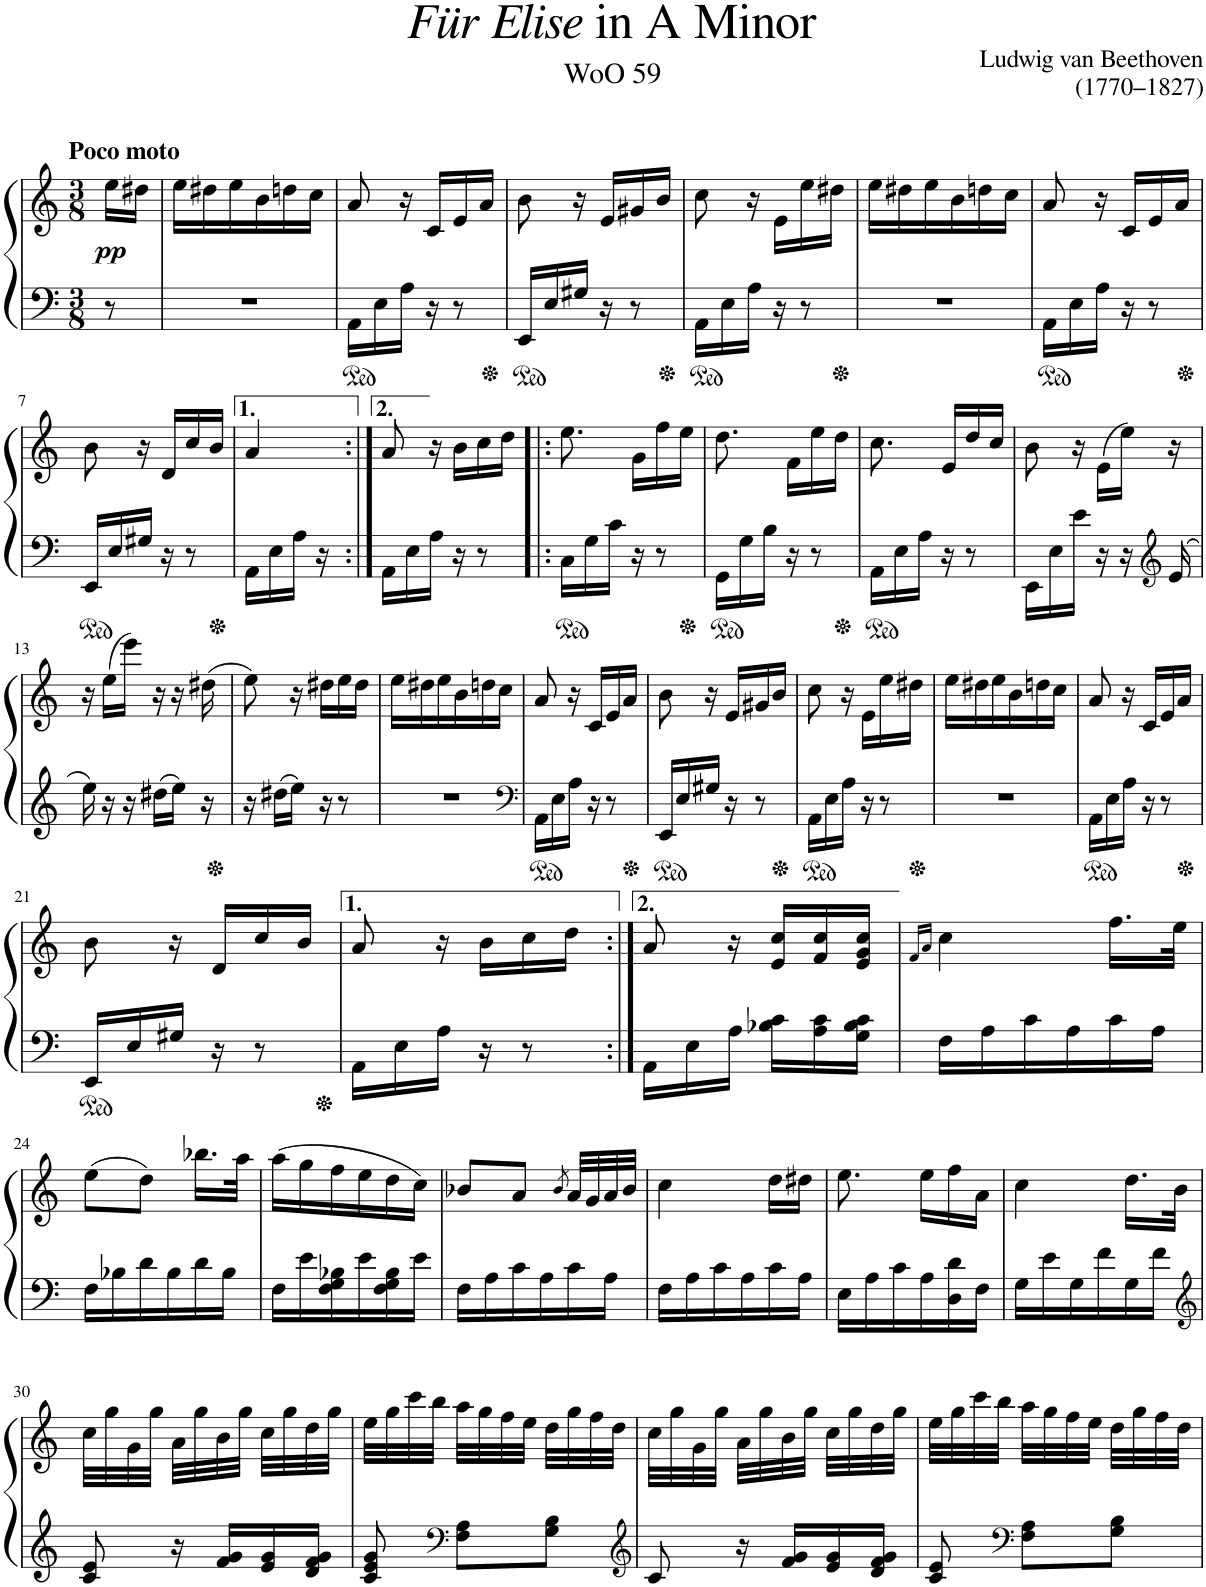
**kern	**kern	**dynam
*part1	*part1	*part1
*staff2	*staff1	*staff1/2
*I"Piano	*	*
*I'Pno.	*	*
*clefF4	*clefG2	*
*k[]	*k[]	*
*M3/8	*M3/8	*
=	=	=
!	!LO:TX:a:B:t=Poco moto	!
!	!	!LO:DY:b
8r	16ee\LL	pp
.	16dd#X\JJ	.
=1	=1	=1
4.r	16ee\LL	.
.	16dd#X\	.
.	16ee\	.
.	16b\	.
.	16ddn\	.
.	16cc\JJ	.
=2	=2	=2
16AA\LL	8a/	.
16E\	.	.
16A\JJ	16r	.
16r	16c/LL	.
8r	16e/	.
.	16a/JJ	.
=3	=3	=3
16EE/LL	8b\	.
16E/	.	.
16G#X/JJ	16r	.
16r	16e/LL	.
8r	16g#X/	.
.	16b/JJ	.
=4	=4	=4
16AA\LL	8cc\	.
16E\	.	.
16A\JJ	16r	.
16r	16e\LL	.
8r	16ee\	.
.	16dd#X\JJ	.
=5	=5	=5
4.r	16ee\LL	.
.	16dd#X\	.
.	16ee\	.
.	16b\	.
.	16ddn\	.
.	16cc\JJ	.
=6	=6	=6
16AA\LL	8a/	.
16E\	.	.
16A\JJ	16r	.
16r	16c/LL	.
8r	16e/	.
.	16a/JJ	.
!!LO:LB:g=z
=7	=7	=7
16EE/LL	8b\	.
16E/	.	.
16G#X/JJ	16r	.
16r	16d/LL	.
8r	16cc/	.
.	16b/JJ	.
=8	=8	=8
16AA\LL	4a/	.
16E\	.	.
16A\JJ	.	.
16r	.	.
=8:|!	=8:|!	=8:|!
16AA\LL	8a/	.
16E\	.	.
16A\JJ	16r	.
16r	16b\LL	.
8r	16cc\	.
.	16dd\JJ	.
=9!|:	=9!|:	=9!|:
16C\LL	8.ee\	.
16G\	.	.
16c\JJ	.	.
16r	16g\LL	.
8r	16ff\	.
.	16ee\JJ	.
=10	=10	=10
16GG\LL	8.dd\	.
16G\	.	.
16B\JJ	.	.
16r	16f\LL	.
8r	16ee\	.
.	16dd\JJ	.
=11	=11	=11
16AA\LL	8.cc\	.
16E\	.	.
16A\JJ	.	.
16r	16e/LL	.
8r	16dd/	.
.	16cc/JJ	.
=12	=12	=12
16EE\LL	8b\	.
16E\	.	.
16e\JJ	16r	.
16r	(16e\LL	.
16r	16ee\JJ)	.
*clefG2	*	*
16e/	16r	.
!!LO:LB:g=z
=13	=13	=13
16ee\	16r	.
16r	(16ee\LL	.
16r	16eee\JJ)	.
16dd#X\LL	16r	.
16ee\JJ	16r	.
16r	(16dd#X\	.
=14	=14	=14
16r	8ee\)	.
16dd#X\LL	.	.
16ee\JJ	16r	.
16r	16dd#X\LL	.
8r	16ee\	.
.	16dd#\JJ	.
=15	=15	=15
4.r	16ee\LL	.
.	16dd#X\	.
.	16ee\	.
.	16b\	.
.	16ddn\	.
.	16cc\JJ	.
=16	=16	=16
*clefF4	*	*
16AA\LL	8a/	.
16E\	.	.
16A\JJ	16r	.
16r	16c/LL	.
8r	16e/	.
.	16a/JJ	.
=17	=17	=17
16EE/LL	8b\	.
16E/	.	.
16G#X/JJ	16r	.
16r	16e/LL	.
8r	16g#X/	.
.	16b/JJ	.
=18	=18	=18
16AA\LL	8cc\	.
16E\	.	.
16A\JJ	16r	.
16r	16e\LL	.
8r	16ee\	.
.	16dd#X\JJ	.
=19	=19	=19
4.r	16ee\LL	.
.	16dd#X\	.
.	16ee\	.
.	16b\	.
.	16ddn\	.
.	16cc\JJ	.
=20	=20	=20
16AA\LL	8a/	.
16E\	.	.
16A\JJ	16r	.
16r	16c/LL	.
8r	16e/	.
.	16a/JJ	.
!!LO:LB:g=z
=21	=21	=21
16EE/LL	8b\	.
16E/	.	.
16G#X/JJ	16r	.
16r	16d/LL	.
8r	16cc/	.
.	16b/JJ	.
=22	=22	=22
16AA\LL	8a/	.
16E\	.	.
16A\JJ	16r	.
16r	16b\LL	.
8r	16cc\	.
.	16dd\JJ	.
=22:|!	=22:|!	=22:|!
16AA\LL	8a/	.
16E\	.	.
16A\JJ	16r	.
16B-X\ 16c\LL	16e/ 16cc/LL	.
16A\ 16c\	16f/ 16cc/	.
16G\ 16B-\ 16c\JJ	16e/ 16g/ 16cc/JJ	.
=23	=23	=23
.	16qf/LL	.
.	16qa/JJ	.
16F\LL	4cc\	.
16A\	.	.
16c\	.	.
16A\	.	.
16c\	16.ff\LL	.
16A\JJ	.	.
.	32ee\JJk	.
!!LO:LB:g=z
=24	=24	=24
16F\LL	(8ee\L	.
16B-X\	.	.
16d\	8dd\J)	.
16B-\	.	.
16d\	16.bb-X\LL	.
16B-\JJ	.	.
.	32aa\JJk	.
=25	=25	=25
16F\LL	(16aa\LL	.
16e\	16gg\	.
16F\ 16G\ 16B-X\	16ff\	.
16e\	16ee\	.
16F\ 16G\ 16B-\	16dd\	.
16e\JJ	16cc\JJ)	.
=26	=26	=26
16F\LL	8b-X/L	.
16A\	.	.
16c\	8a/J	.
16A\	.	.
.	8qb-/	.
16c\	32a/LLL	.
.	32g/	.
16A\JJ	32a/	.
.	32b-/JJJ	.
=27	=27	=27
16F\LL	4cc\	.
16A\	.	.
16c\	.	.
16A\	.	.
16c\	16dd\LL	.
16A\JJ	16dd#X\JJ	.
=28	=28	=28
16E\LL	8.ee\	.
16A\	.	.
16c\	.	.
16A\	16ee\LL	.
16D\ 16d\	16ff\	.
16F\JJ	16a\JJ	.
=29	=29	=29
16G\LL	4cc\	.
16e\	.	.
16G\	.	.
16f\	.	.
16G\	16.dd\LL	.
16f\JJ	.	.
.	32b\JJk	.
!!LO:LB:g=z
=30	=30	=30
*clefG2	*	*
8c/ 8e/	32cc\LLL	.
.	32gg\	.
.	32g\	.
.	32gg\JJJ	.
16r	32a\LLL	.
.	32gg\	.
16f/ 16g/LL	32b\	.
.	32gg\JJJ	.
16e/ 16g/	32cc\LLL	.
.	32gg\	.
16d/ 16f/ 16g/JJ	32dd\	.
.	32gg\JJJ	.
=31	=31	=31
8c/ 8e/ 8g/	32ee\LLL	.
.	32gg\	.
.	32ccc\	.
.	32bb\JJJ	.
*clefF4	*	*
8F\ 8A\L	32aa\LLL	.
.	32gg\	.
.	32ff\	.
.	32ee\JJJ	.
8G\ 8B\J	32dd\LLL	.
.	32gg\	.
.	32ff\	.
.	32dd\JJJ	.
=32	=32	=32
*clefG2	*	*
8c/	32cc\LLL	.
.	32gg\	.
.	32g\	.
.	32gg\JJJ	.
16r	32a\LLL	.
.	32gg\	.
16f/ 16g/LL	32b\	.
.	32gg\JJJ	.
16e/ 16g/	32cc\LLL	.
.	32gg\	.
16d/ 16f/ 16g/JJ	32dd\	.
.	32gg\JJJ	.
=33	=33	=33
8c/ 8e/	32ee\LLL	.
.	32gg\	.
.	32ccc\	.
.	32bb\JJJ	.
*clefF4	*	*
8F\ 8A\L	32aa\LLL	.
.	32gg\	.
.	32ff\	.
.	32ee\JJJ	.
8G\ 8B\J	32dd\LLL	.
.	32gg\	.
.	32ff\	.
.	32dd\JJJ	.
=	=	=
*-	*-	*-
